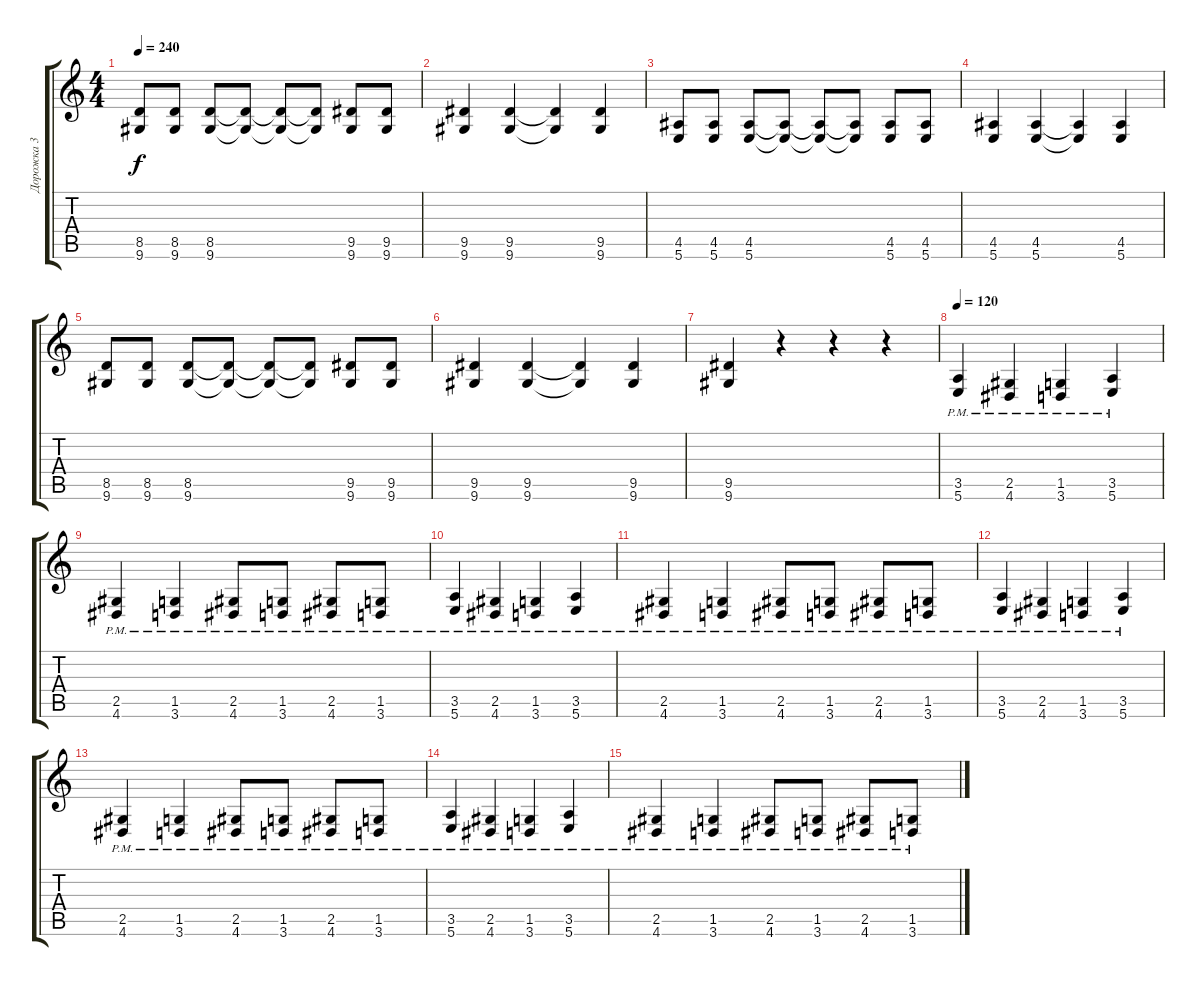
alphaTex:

\track ("Дорожка 3" "Дорожка 3") {instrument distortionguitar}
\staff {score tabs}
\tuning (Db4 Ab3 E3 B2 Gb2 B1) {hide}
\ts (4 4)
\tempo 240
\clef g2
\ks c
(8.5 9.6).8{dy f} (8.5 9.6).8 (8.5 9.6).8 (8.5{t} 9.6{t}).8 (8.5{t} 9.6{t}).8 (8.5{t} 9.6{t}).8 (9.5 9.6).8 (9.5 9.6).8 |
(9.5 9.6).4 (9.5 9.6).4 (9.5{t} 9.6{t}).4 (9.5 9.6).4 |
(4.5 5.6).8 (4.5 5.6).8 (4.5 5.6).8 (4.5{t} 5.6{t}).8 (4.5{t} 5.6{t}).8 (4.5{t} 5.6{t}).8 (4.5 5.6).8 (4.5 5.6).8 |
(4.5 5.6).4 (4.5 5.6).4 (4.5{t} 5.6{t}).4 (4.5 5.6).4 |
(8.5 9.6).8 (8.5 9.6).8 (8.5 9.6).8 (8.5{t} 9.6{t}).8 (8.5{t} 9.6{t}).8 (8.5{t} 9.6{t}).8 (9.5 9.6).8 (9.5 9.6).8 |
(9.5 9.6).4 (9.5 9.6).4 (9.5{t} 9.6{t}).4 (9.5 9.6).4 |
(9.5 9.6).4 r.4 r.4 r.4 |
\tempo 120
(3.5{pm} 5.6).4 (2.5{pm} 4.6).4 (1.5{pm} 3.6).4 (3.5{pm} 5.6).4 |
(2.5{pm} 4.6).4 (1.5{pm} 3.6).4 (2.5{pm} 4.6).8 (1.5{pm} 3.6).8 (2.5{pm} 4.6).8 (1.5{pm} 3.6).8 |
(3.5{pm} 5.6).4 (2.5{pm} 4.6).4 (1.5{pm} 3.6).4 (3.5{pm} 5.6).4 |
(2.5{pm} 4.6).4 (1.5{pm} 3.6).4 (2.5{pm} 4.6).8 (1.5{pm} 3.6).8 (2.5{pm} 4.6).8 (1.5{pm} 3.6).8 |
(3.5{pm} 5.6).4 (2.5{pm} 4.6).4 (1.5{pm} 3.6).4 (3.5{pm} 5.6).4 |
(2.5{pm} 4.6).4 (1.5{pm} 3.6).4 (2.5{pm} 4.6).8 (1.5{pm} 3.6).8 (2.5{pm} 4.6).8 (1.5{pm} 3.6).8 |
(3.5{pm} 5.6).4 (2.5{pm} 4.6).4 (1.5{pm} 3.6).4 (3.5{pm} 5.6).4 |
(2.5{pm} 4.6).4 (1.5{pm} 3.6).4 (2.5{pm} 4.6).8 (1.5{pm} 3.6).8 (2.5{pm} 4.6).8 (1.5{pm} 3.6).8
